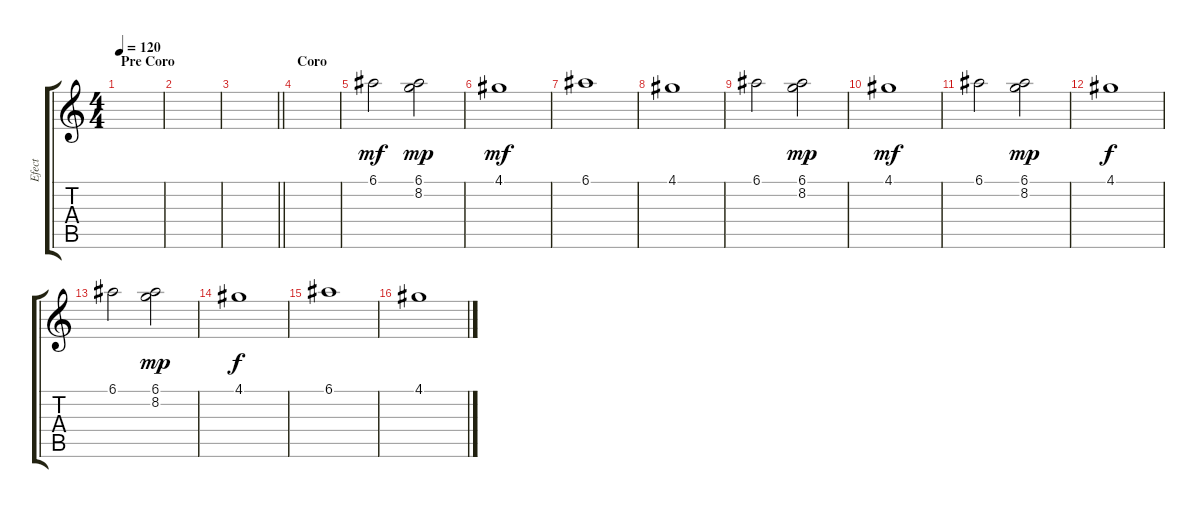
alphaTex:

\track ("Efect" "Efect") {instrument distortionguitar}
\staff {score tabs}
\tuning (E4 B3 G3 D3 A2 E2) {hide}
\ts (4 4)
\section ("" "Pre Coro")
\tempo 120
\clef g2
\ks c
|
|
\barLineRight lightlight
|
\section ("" "Coro")
|
6.1.2{dy mf volume 12 instrument distortionguitar} (6.1 8.2).2{dy mp} |
4.1.1{dy mf} |
6.1.1 |
4.1.1 |
6.1.2 (6.1 8.2).2{dy mp} |
4.1.1{dy mf} |
6.1.2 (6.1 8.2).2{dy mp} |
4.1.1{dy f} |
6.1.2 (6.1 8.2).2{dy mp} |
4.1.1{dy f} |
6.1.1 |
4.1.1
